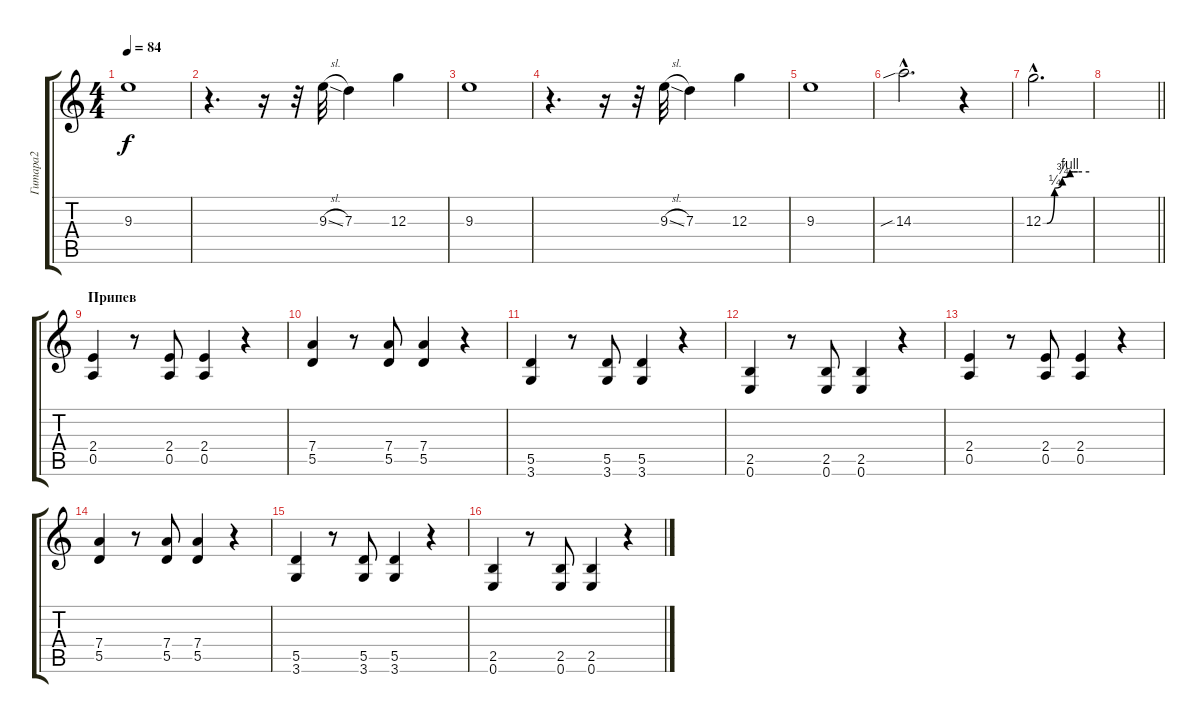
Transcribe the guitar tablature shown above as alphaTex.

\track ("Гитара2" "Гитара2") {instrument overdrivenguitar}
\staff {score tabs}
\tuning (E4 B3 G3 D3 A2 E2) {hide}
\ts (4 4)
\tempo 84
\clef g2
\ks c
9.3.1{dy f volume 10 instrument overdrivenguitar} |
r.4{d} r.16 r.32 9.3{sl}.32 7.3.4 12.3.4 |
9.3.1 |
r.4{d} r.16 r.32 9.3{sl}.32 7.3.4 12.3.4 |
9.3.1 |
14.3{sib hac}.2{d} r.4 |
12.3{be (custom 0 0 5 0 15 1 25 3 35 4 40 4 45 4 60 4) hac}.2{d} |
\barLineRight lightlight
|
\section ("" "Припев")
(2.4 0.5).4 r.8 (2.4 0.5).8 (2.4 0.5).4 r.4 |
(7.4 5.5).4 r.8 (7.4 5.5).8 (7.4 5.5).4 r.4 |
(5.5 3.6).4 r.8 (5.5 3.6).8 (5.5 3.6).4 r.4 |
(2.5 0.6).4 r.8 (2.5 0.6).8 (2.5 0.6).4 r.4 |
(2.4 0.5).4 r.8 (2.4 0.5).8 (2.4 0.5).4 r.4 |
(7.4 5.5).4 r.8 (7.4 5.5).8 (7.4 5.5).4 r.4 |
(5.5 3.6).4 r.8 (5.5 3.6).8 (5.5 3.6).4 r.4 |
(2.5 0.6).4 r.8 (2.5 0.6).8 (2.5 0.6).4 r.4
